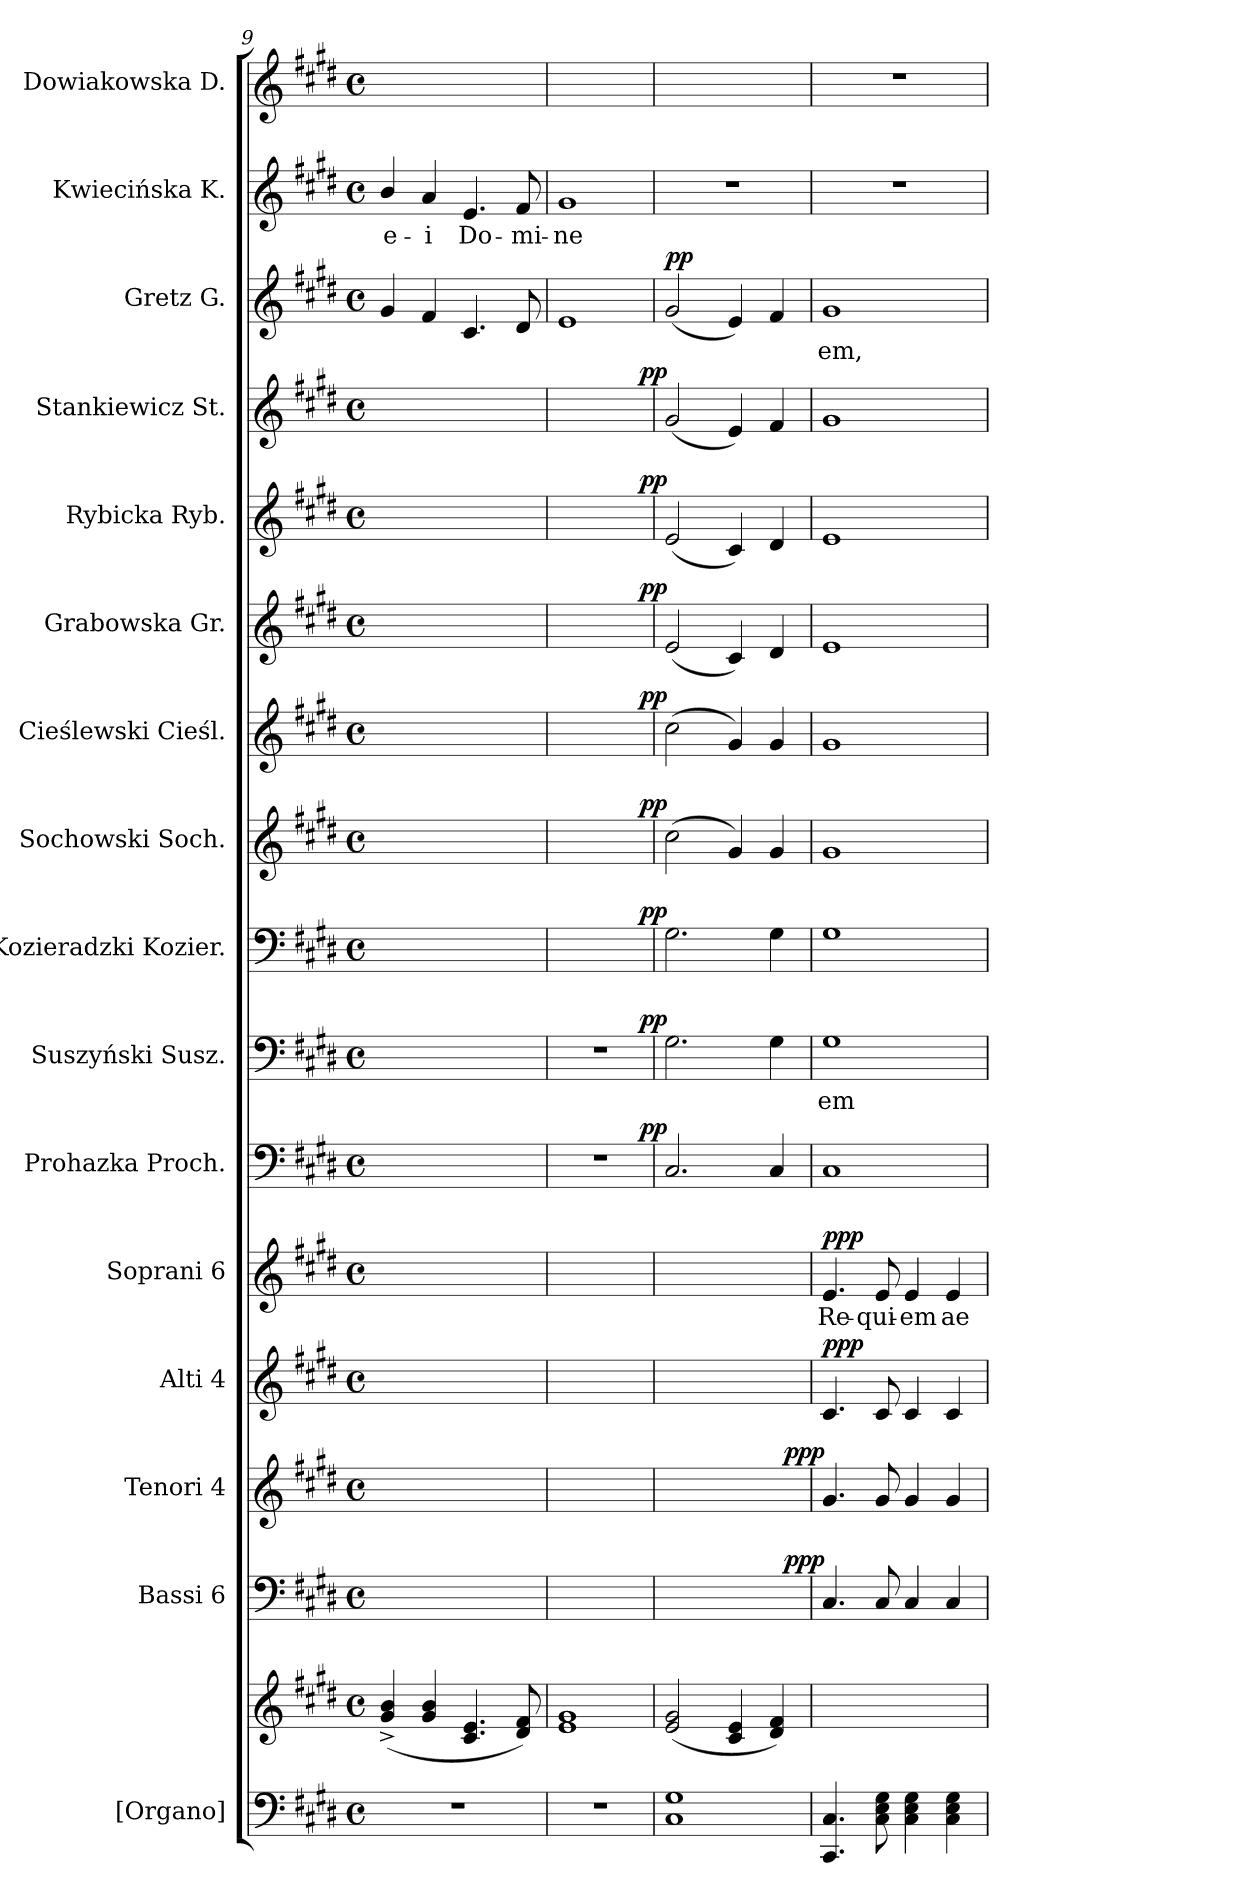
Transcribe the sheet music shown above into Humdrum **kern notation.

**kern	**kern	**kern	**dynam	**kern	**dynam	**kern	**dynam	**kern	**text	**dynam	**kern	**dynam	**kern	**text	**dynam	**kern	**dynam	**kern	**dynam	**kern	**dynam	**kern	**dynam	**kern	**dynam	**kern	**dynam	**kern	**text	**dynam	**kern	**text	**kern
*part16	*part16	*part15	*part15	*part14	*part14	*part13	*part13	*part12	*part12	*part12	*part11	*part11	*part10	*part10	*part10	*part9	*part9	*part8	*part8	*part7	*part7	*part6	*part6	*part5	*part5	*part4	*part4	*part3	*part3	*part3	*part2	*part2	*part1
*staff17	*staff16	*staff15	*staff15	*staff14	*staff14	*staff13	*staff13	*staff12	*staff12	*staff12	*staff11	*staff11	*staff10	*staff10	*staff10	*staff9	*staff9	*staff8	*staff8	*staff7	*staff7	*staff6	*staff6	*staff5	*staff5	*staff4	*staff4	*staff3	*staff3	*staff3	*staff2	*staff2	*staff1
*I"[Organo]	*	*I"Bassi 6	*	*I"Tenori 4	*	*I"Alti 4	*	*I"Soprani 6	*	*	*I"Prohazka Proch.	*	*I"Suszyński Susz.	*	*	*I"Kozieradzki Kozier.	*	*I"Sochowski Soch.	*	*I"Cieślewski Cieśl.	*	*I"Grabowska Gr.	*	*I"Rybicka Ryb.	*	*I"Stankiewicz St.	*	*I"Gretz G.	*	*	*I"Kwiecińska K.	*	*I"Dowiakowska D.
*	*	*	*	*	*	*	*	*	*	*	*I'P.	*	*I'Su.	*	*	*I'K.	*	*I'S.	*	*I'C.	*	*I'G.	*	*I'R.	*	*I'S.	*	*I'G.	*	*	*I'K.	*	*I'D.
*clefF4	*clefG2	*clefF4	*	*clefG2	*	*clefG2	*	*clefG2	*	*	*clefF4	*	*clefF4	*	*	*clefF4	*	*clefG2	*	*clefG2	*	*clefG2	*	*clefG2	*	*clefG2	*	*clefG2	*	*	*clefG2	*	*clefG2
*	*	*	*	*ITrd8c12	*	*	*	*	*	*	*	*	*	*	*	*	*	*ITrd8c12	*	*ITrd8c12	*	*	*	*	*	*	*	*	*	*	*	*	*
*k[f#c#g#d#]	*k[f#c#g#d#]	*k[f#c#g#d#]	*	*k[f#c#g#d#]	*	*k[f#c#g#d#]	*	*k[f#c#g#d#]	*	*	*k[f#c#g#d#]	*	*k[f#c#g#d#]	*	*	*k[f#c#g#d#]	*	*k[f#c#g#d#]	*	*k[f#c#g#d#]	*	*k[f#c#g#d#]	*	*k[f#c#g#d#]	*	*k[f#c#g#d#]	*	*k[f#c#g#d#]	*	*	*k[f#c#g#d#]	*	*k[f#c#g#d#]
*M4/4	*M4/4	*M4/4	*	*M4/4	*	*M4/4	*	*M4/4	*	*	*M4/4	*	*M4/4	*	*	*M4/4	*	*M4/4	*	*M4/4	*	*M4/4	*	*M4/4	*	*M4/4	*	*M4/4	*	*	*M4/4	*	*M4/4
*met(c)	*met(c)	*met(c)	*	*met(c)	*	*met(c)	*	*met(c)	*	*	*met(c)	*	*met(c)	*	*	*met(c)	*	*met(c)	*	*met(c)	*	*met(c)	*	*met(c)	*	*met(c)	*	*met(c)	*	*	*met(c)	*	*met(c)
=9	=9	=9	=9	=9	=9	=9	=9	=9	=9	=9	=9	=9	=9	=9	=9	=9	=9	=9	=9	=9	=9	=9	=9	=9	=9	=9	=9	=9	=9	=9	=9	=9	=9
1r	(<4g#^</ 4b^</	1ryy	.	1ryy	.	1ryy	.	1ryy	.	.	1ryy	.	1ryy	.	.	1ryy	.	1ryy	.	1ryy	.	1ryy	.	1ryy	.	1ryy	.	4g#/	.	.	4b/	e-	1ryy
.	4g#/ 4b/	.	.	.	.	.	.	.	.	.	.	.	.	.	.	.	.	.	.	.	.	.	.	.	.	.	.	4f#/	.	.	4a/	-i	.
.	4.c#/ 4.e/	.	.	.	.	.	.	.	.	.	.	.	.	.	.	.	.	.	.	.	.	.	.	.	.	.	.	4.c#/	.	.	4.e/	Do-	.
.	8d#/ 8f#/)	.	.	.	.	.	.	.	.	.	.	.	.	.	.	.	.	.	.	.	.	.	.	.	.	.	.	8d#/	.	.	8f#/	-mi-	.
=10	=10	=10	=10	=10	=10	=10	=10	=10	=10	=10	=10	=10	=10	=10	=10	=10	=10	=10	=10	=10	=10	=10	=10	=10	=10	=10	=10	=10	=10	=10	=10	=10	=10
1r	1e 1g#	1ryy	.	1ryy	.	1ryy	.	1ryy	.	.	1r	.	1r	.	.	1ryy	.	1ryy	.	1ryy	.	1ryy	.	1ryy	.	1ryy	.	1e	.	.	1g#/	-ne	1ryy
=11	=11	=11	=11	=11	=11	=11	=11	=11	=11	=11	=11	=11	=11	=11	=11	=11	=11	=11	=11	=11	=11	=11	=11	=11	=11	=11	=11	=11	=11	=11	=11	=11	=11
!	!	!	!	!	!	!	!	!	!	!	!	!LO:DY:a:rj	!	!	!LO:DY:a:rj	!	!LO:DY:a:rj	!	!LO:DY:a:rj	!	!LO:DY:a:rj	!	!LO:DY:a:rj	!	!LO:DY:a:rj	!	!LO:DY:a:rj	!	!	!LO:DY:a	!	!	!
1C# 1G#	(>2e/ 2g#/	1ryy	.	1ryy	.	1ryy	.	1ryy	.	.	2.C#/	pp	2.G#\	.	pp	2.G#\	pp	(>2c#\	pp	(>2c#\	pp	(>2e/	pp	(<2e/	pp	(<2g#/	pp	(<2g#/	.	pp	1r	.	1ryy
.	4c#/ 4e/	.	.	.	.	.	.	.	.	.	.	.	.	.	.	.	.	4G#/)	.	4G#/)	.	4c#/)	.	4c#/)	.	4e/)	.	4e/)	.	.	.	.	.
.	4d#/ 4f#/)	.	.	.	.	.	.	.	.	.	4C#/	.	4G#\	.	.	4G#\	.	4G#/	.	4G#/	.	4d#/	.	4d#/	.	4f#/	.	4f#/	.	.	.	.	.
=12	=12	=12	=12	=12	=12	=12	=12	=12	=12	=12	=12	=12	=12	=12	=12	=12	=12	=12	=12	=12	=12	=12	=12	=12	=12	=12	=12	=12	=12	=12	=12	=12	=12
!	!	!	!LO:DY:a:rj	!	!LO:DY:a:rj	!	!LO:DY:a	!	!	!LO:DY:a	!	!	!	!LO:LY:color=grey	!	!	!	!	!	!	!	!	!	!	!	!	!	!	!	!	!	!	!
4.CC#/ 4.C#/	1ryy	4.C#/	ppp.	4.G#/	ppp.	4.c#/	ppp.	4.e/	Re-	ppp.	1C#	.	1G#	em	.	1G#	.	1G#	.	1G#	.	1e	.	1e	.	1g#	.	1g#	em,	.	1r	.	1r
8C#\ 8E\ 8G#\	.	8C#/	.	8G#/	.	8c#/	.	8e/	-qui-	.	.	.	.	.	.	.	.	.	.	.	.	.	.	.	.	.	.	.	.	.	.	.	.
4C#\ 4E\ 4G#\	.	4C#/	.	4G#/	.	4c#/	.	4e/	-em	.	.	.	.	.	.	.	.	.	.	.	.	.	.	.	.	.	.	.	.	.	.	.	.
4C#\ 4E\ 4G#\	.	4C#/	.	4G#/	.	4c#/	.	4e/	ae-	.	.	.	.	.	.	.	.	.	.	.	.	.	.	.	.	.	.	.	.	.	.	.	.
=	=	=	=	=	=	=	=	=	=	=	=	=	=	=	=	=	=	=	=	=	=	=	=	=	=	=	=	=	=	=	=	=	=
*-	*-	*-	*-	*-	*-	*-	*-	*-	*-	*-	*-	*-	*-	*-	*-	*-	*-	*-	*-	*-	*-	*-	*-	*-	*-	*-	*-	*-	*-	*-	*-	*-	*-
